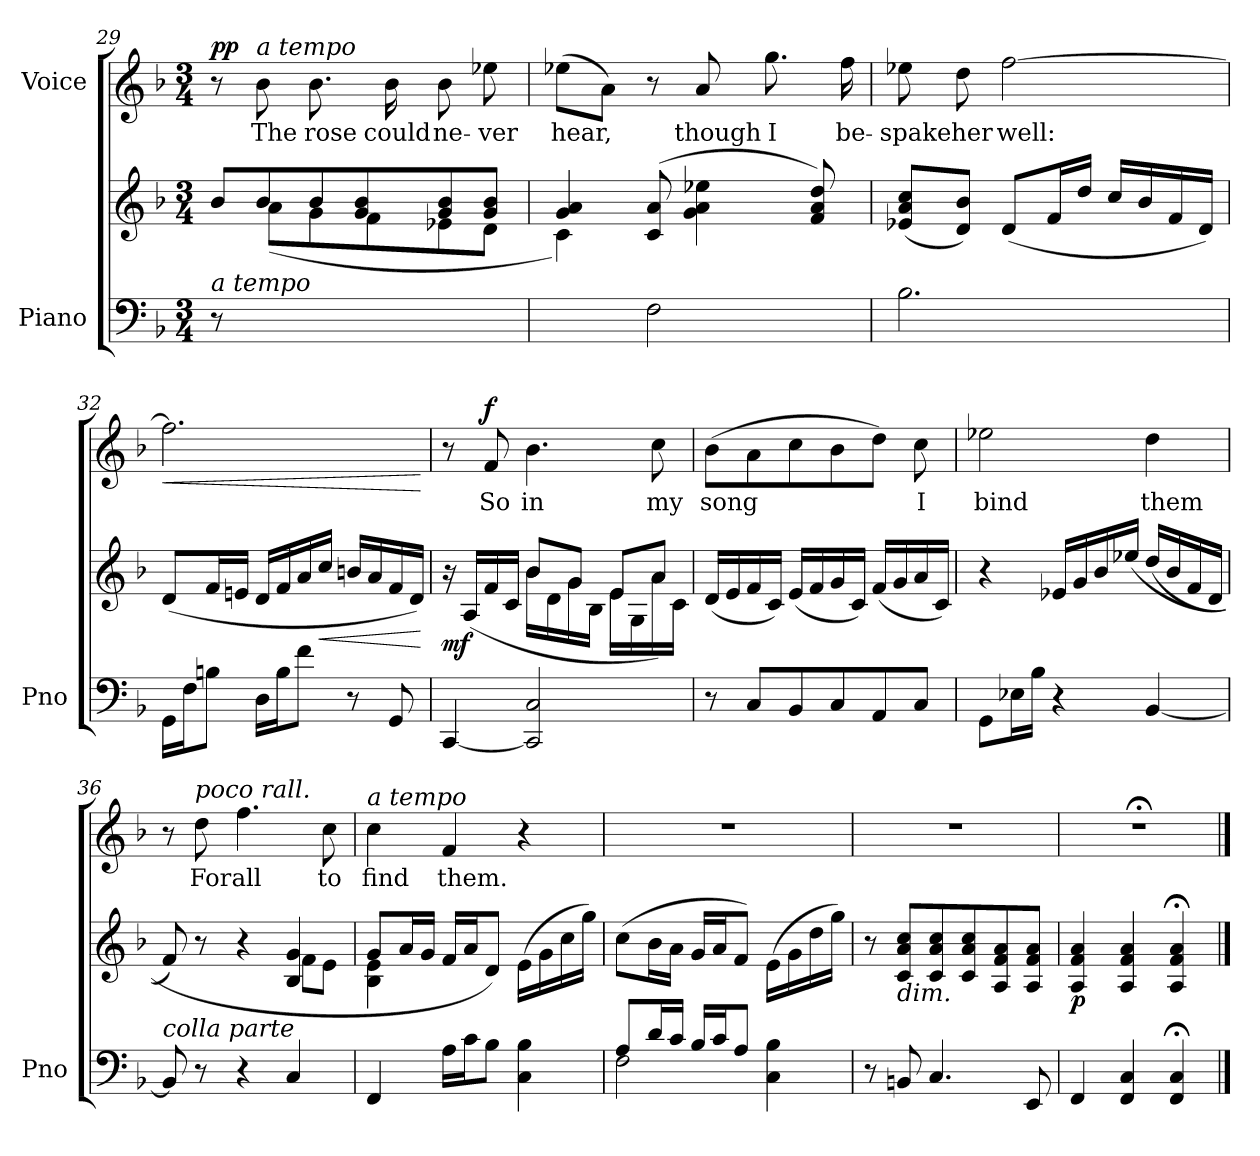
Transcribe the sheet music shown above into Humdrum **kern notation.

**kern	**kern	**dynam	**kern	**text	**dynam
*part2	*part2	*part2	*part1	*part1	*part1
*staff3	*staff2	*staff2/3	*staff1	*staff1	*staff1
*I"Piano	*	*	*I"Voice	*	*
*I'Pno	*	*	*	*	*
*clefF4	*clefG2	*	*clefG2	*	*
*k[b-]	*k[b-]	*	*k[b-]	*	*
*M3/4	*M3/4	*	*M3/4	*	*
=29	=29	=29	=29	=29	=29
*	*^	*	*	*	*
!LO:TX:i:t=a tempo	!	!	!	!	!	!
!	!	!	!	!	!	!LO:DY:a
8r	8b-/L	8ryy	.	8r	.	pp
!	!	!	!	!LO:TX:i:t=a tempo	!	!
2ryy	8b-/	(<8a\L	.	8b-\	The	.
.	8b-/	8g\	.	8.b-\	rose	.
.	8g/ 8b-/	8f\	.	.	.	.
.	.	.	.	16b-\	could	.
.	8g/ 8b-/	8e-X\	.	8b-\	ne-	.
8ryy	8g/ 8b-/J	8d\J	.	8ee-X\	-ver	.
=30	=30	=30	=30	=30	=30	=30
4ryy	4g/ 4a/	4c\)	.	(8ee-X\L	hear,	.
.	.	.	.	8a\J)	.	.
2F\	(8c/ 8a/	2ryy	.	8r	.	.
.	4g\ 4a\ 4ee-X\	.	.	8a/	though	.
.	.	.	.	8.gg\	I	.
.	8f/ 8a/ 8dd/)	.	.	.	.	.
.	.	.	.	16ff\	be-	.
*	*v	*v	*	*	*	*
=31	=31	=31	=31	=31	=31
2.B-\	(8e-X/ 8a/ 8cc/L	.	8ee-X\	-spake	.
.	8d/ 8b-/J)	.	8dd\	her	.
.	(8d/L	.	[2ff\	well:	.
.	16f/L	.	.	.	.
.	16dd/JJ	.	.	.	.
.	16cc/LL	.	.	.	.
.	16b-/	.	.	.	.
.	16f/	.	.	.	.
.	16d/JJ)	.	.	.	.
=32	=32	=32	=32	=32	=32
!	!	!	!	!	!LO:HP:b
16GG\LL	(8d/L	.	2.ff\]	.	<
16F\J	.	.	.	.	.
8Bn\J	16f/L	.	.	.	.
.	16en/JJ	.	.	.	.
16D\LL	16d/LL	.	.	.	.
16B\J	16f/	.	.	.	.
8f\J	16a/	.	.	.	.
!	!	!LO:HP:b	!	!	!
.	16cc/JJ	<	.	.	.
8r	16bn/LL	.	.	.	.
.	16a/	.	.	.	.
8GG/	16f/	.	.	.	.
.	16d/JJ)	.	.	.	.
.	.	[	.	.	[
=33	=33	=33	=33	=33	=33
*	*^	*	*	*	*
!	!	!	!LO:DY:b	!	!	!
[4CC/	16r	4ryy	mf	8r	.	.
.	(16A/LL	.	.	.	.	.
!	!	!	!	!	!	!LO:DY:a
.	16f/	.	.	8f/	So	f
.	16c/JJ	.	.	.	.	.
2CC/] 2C/	8b-/L	16b-\LL	.	4.b-\	in	.
.	.	16d\	.	.	.	.
.	8g/J	16g\	.	.	.	.
.	.	16B-\JJ	.	.	.	.
.	8e/L	16e\LL	.	.	.	.
.	.	16G\	.	.	.	.
.	8a/J)	16a\	.	8cc\	my	.
.	.	16c\JJ	.	.	.	.
*	*v	*v	*	*	*	*
=34	=34	=34	=34	=34	=34
8r	(16d/LL	.	(8b-\L	song	.
.	16e/	.	.	.	.
8C/L	16f/	.	8a\	.	.
.	16c/JJ)	.	.	.	.
8BB-/	(16e/LL	.	8cc\	.	.
.	16f/	.	.	.	.
8C/	16g/	.	8b-\	.	.
.	16c/JJ)	.	.	.	.
8AA/	(16f/LL	.	8dd\J)	.	.
.	16g/	.	.	.	.
8C/J	16a/	.	8cc\	I	.
.	16c/JJ)	.	.	.	.
=35	=35	=35	=35	=35	=35
(8GG\L	4r	.	2ee-X\	bind	.
16E-X\L	.	.	.	.	.
16B-\JJ	.	.	.	.	.
4r	16e-X/LL	.	.	.	.
.	16g/	.	.	.	.
.	16b-/	.	.	.	.
.	(16ee-X/JJ	.	.	.	.
[4BB-/	(16dd/LL	.	4dd\	them	.
.	16b-/	.	.	.	.
.	16f/	.	.	.	.
.	16d/JJ	.	.	.	.
=36	=36	=36	=36	=36	=36
*	*^	*	*	*	*
!LO:TX:i:t=colla parte	!	!	!	!	!	!
8BB-/]	8f/)	2ryy	.	8r	.	.
!	!	!	!	!LO:TX:i:t=poco rall.	!	!
8r	8r	.	.	8dd\	For	.
4r	4r	.	.	4.ff\	all	.
4C/	4B-/ 4g/	8f\L	.	.	.	.
.	.	8e\J	.	8cc\	to	.
=37	=37	=37	=37	=37	=37	=37
!	!	!	!	!LO:TX:i:t=a tempo	!	!
4FF/	8g/L	4B-\ 4e\	.	4cc\	find	.
.	16a/L	.	.	.	.	.
.	16g/JJ	.	.	.	.	.
16A\LL	16f/LL	2ryy	.	4f/	them.	.
16c\J	16a/J	.	.	.	.	.
8B-\J	8d/J)	.	.	.	.	.
4C\ 4B-\	(16e\LL	.	.	4r	.	.
.	16g\	.	.	.	.	.
.	16cc\	.	.	.	.	.
.	16gg\JJ)	.	.	.	.	.
*	*v	*v	*	*	*	*
=38	=38	=38	=38	=38	=38
*^	*	*	*	*	*
8A/L	2F\	(8cc\L	.	2.r	.	.
16d/L	.	16b-\L	.	.	.	.
16c/JJ	.	16a\JJ	.	.	.	.
16B-/LL	.	16g/LL	.	.	.	.
16c/J	.	16a/J	.	.	.	.
8A/J	.	8f/J)	.	.	.	.
4C\ 4B-\	4ryy	(16e\LL	.	.	.	.
.	.	16g\	.	.	.	.
.	.	16dd\	.	.	.	.
.	.	16gg\JJ)	.	.	.	.
*v	*v	*	*	*	*	*
=39	=39	=39	=39	=39	=39
8r	8r	.	2.r	.	.
!	!LO:TX:b:i:t=dim.	!	!	!	!
8BBn/	8c/ 8a/ 8cc/L	.	.	.	.
4.C/	8c/ 8a/ 8cc/	.	.	.	.
.	8c/ 8a/ 8cc/	.	.	.	.
.	8A/ 8f/ 8a/	.	.	.	.
8EE/	8A/ 8f/ 8a/J	.	.	.	.
=40	=40	=40	=40	=40	=40
!	!	!LO:DY:b	!	!	!
4FF/	4A/ 4f/ 4a/	p	2.r;<	.	.
4FF/ 4C/	4A/ 4f/ 4a/	.	.	.	.
4FF/;< 4C/;<	4A/;< 4f/;< 4a/;<	.	.	.	.
==	==	==	==	==	==
*-	*-	*-	*-	*-	*-
